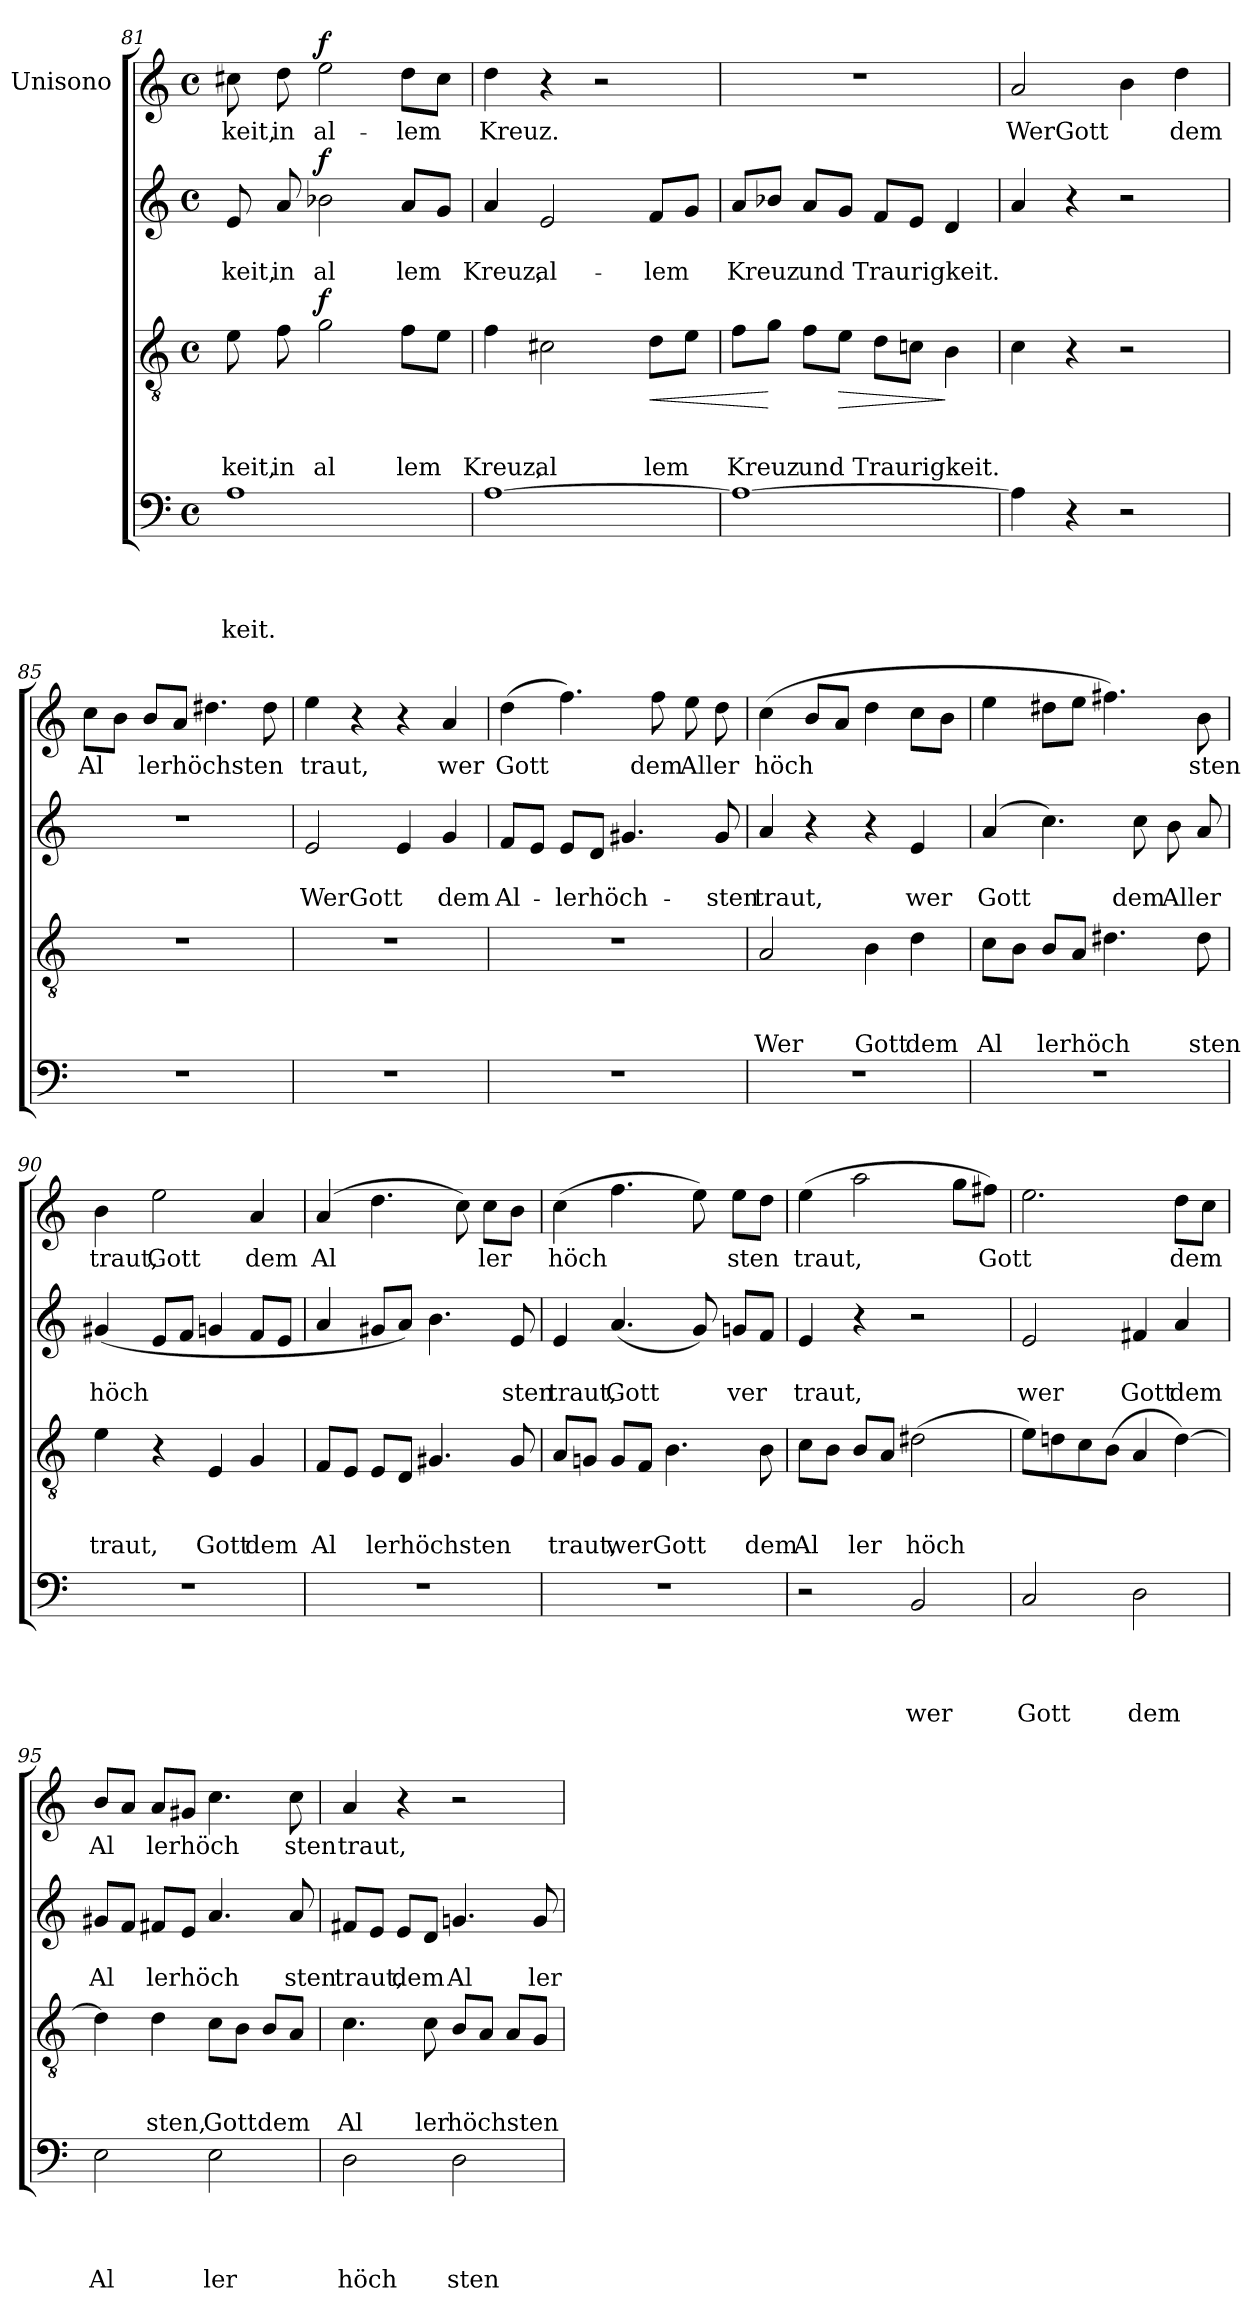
**kern	**text	**text	**text	**text	**kern	**text	**text	**text	**dynam	**kern	**text	**text	**dynam	**kern	**text	**dynam
*part4	*part4	*part4	*part4	*part4	*part3	*part3	*part3	*part3	*part3	*part2	*part2	*part2	*part2	*part1	*part1	*part1
*staff4	*staff4	*staff4	*staff4	*staff4	*staff3	*staff3	*staff3	*staff3	*staff3	*staff2	*staff2	*staff2	*staff2	*staff1	*staff1	*staff1
*	*	*	*	*	*	*	*	*	*	*	*	*	*	*I"Unisono	*	*
*clefF4	*	*	*	*	*clefGv2	*	*	*	*	*clefG2	*	*	*	*clefG2	*	*
*k[]	*	*	*	*	*k[]	*	*	*	*	*k[]	*	*	*	*k[]	*	*
*C:	*	*	*	*	*C:	*	*	*	*	*C:	*	*	*	*C:	*	*
*M4/4	*	*	*	*	*M4/4	*	*	*	*	*M4/4	*	*	*	*M4/4	*	*
*met(c)	*	*	*	*	*met(c)	*	*	*	*	*met(c)	*	*	*	*met(c)	*	*
=81	=81	=81	=81	=81	=81	=81	=81	=81	=81	=81	=81	=81	=81	=81	=81	=81
!	!	!	!	!LO:LY:b	!	!	!	!LO:LY:b	!	!	!	!LO:LY:b	!	!	!LO:LY:b	!
1A	.	.	.	keit.	8e\	.	.	keit,	.	8e/	.	keit,	.	8cc#X\	-keit,	.
!	!	!	!	!	!	!	!	!LO:LY:b	!	!	!	!LO:LY:b	!	!	!LO:LY:b	!
.	.	.	.	.	8f\	.	.	in	.	8a/	.	in	.	8dd\	in	.
!	!	!	!	!	!	!	!	!LO:LY:b	!LO:DY:a	!	!	!LO:LY:b	!LO:DY:a	!	!LO:LY:b	!LO:DY:a
.	.	.	.	.	2g\	.	.	al	f	2b-X\	.	al	f	2ee\	al-	f
!	!	!	!	!	!	!	!	!LO:LY:b	!	!	!	!LO:LY:b	!	!	!LO:LY:b	!
.	.	.	.	.	8f\L	.	.	lem	.	8a/L	.	lem	.	8dd\L	-lem	.
.	.	.	.	.	8e\J	.	.	.	.	8g/J	.	.	.	8cc#\J	.	.
!!LO:PB:g=z
=82	=82	=82	=82	=82	=82	=82	=82	=82	=82	=82	=82	=82	=82	=82	=82	=82
!	!	!	!	!	!	!	!	!LO:LY:b	!	!	!	!LO:LY:b	!	!	!LO:LY:b	!
[>1A	.	.	.	.	4f\	.	.	Kreuz,	.	4a/	.	Kreuz,	.	4dd\	Kreuz.	.
!	!	!	!	!	!	!	!	!LO:LY:b	!	!	!	!LO:LY:b	!	!	!	!
.	.	.	.	.	2c#X\	.	.	al	.	2e/	.	al-	.	4r	.	.
.	.	.	.	.	.	.	.	.	.	.	.	.	.	2r	.	.
!	!	!	!	!	!	!	!	!LO:LY:b	!LO:HP:b	!	!	!LO:LY:b	!	!	!	!
.	.	.	.	.	8d\L	.	.	lem	<	8f/L	.	-lem	.	.	.	.
.	.	.	.	.	8e\J	.	.	.	.	8g/J	.	.	.	.	.	.
=83	=83	=83	=83	=83	=83	=83	=83	=83	=83	=83	=83	=83	=83	=83	=83	=83
!	!	!	!	!	!	!	!	!LO:LY:b	!	!	!	!LO:LY:b	!	!	!	!
1A_	.	.	.	.	8f\L	.	.	Kreuz	.	8a/L	.	Kreuz	.	1r	.	.
.	.	.	.	.	8g\J	.	.	.	[	8b-X/J	.	.	.	.	.	.
!	!	!	!	!	!	!	!	!LO:LY:b	!	!	!	!LO:LY:b	!	!	!	!
.	.	.	.	.	8f\L	.	.	und	.	8a/L	.	und	.	.	.	.
!	!	!	!	!	!	!	!	!	!LO:HP:b	!	!	!	!	!	!	!
.	.	.	.	.	8e\J	.	.	.	>	8g/J	.	.	.	.	.	.
!	!	!	!	!	!	!	!	!LO:LY:b	!	!	!	!LO:LY:b	!	!	!	!
.	.	.	.	.	8d\L	.	.	Traurigkeit.	.	8f/L	.	Traurigkeit.	.	.	.	.
.	.	.	.	.	8cn\J	.	.	.	.	8e/J	.	.	.	.	.	.
.	.	.	.	.	4B\	.	.	.	]	4d/	.	.	.	.	.	.
=84	=84	=84	=84	=84	=84	=84	=84	=84	=84	=84	=84	=84	=84	=84	=84	=84
!	!	!	!	!	!	!	!	!	!	!	!	!	!	!	!LO:LY:b	!
4A\]	.	.	.	.	4c\	.	.	.	.	4a/	.	.	.	2a/	WerGott	.
4r	.	.	.	.	4r	.	.	.	.	4r	.	.	.	.	.	.
2r	.	.	.	.	2r	.	.	.	.	2r	.	.	.	4b\	.	.
!	!	!	!	!	!	!	!	!	!	!	!	!	!	!	!LO:LY:b	!
.	.	.	.	.	.	.	.	.	.	.	.	.	.	4dd\	dem	.
=85	=85	=85	=85	=85	=85	=85	=85	=85	=85	=85	=85	=85	=85	=85	=85	=85
!	!	!	!	!	!	!	!	!	!	!	!	!	!	!	!LO:LY:b	!
1r	.	.	.	.	1r	.	.	.	.	1r	.	.	.	8cc\L	Al	.
.	.	.	.	.	.	.	.	.	.	.	.	.	.	8b\J	.	.
!	!	!	!	!	!	!	!	!	!	!	!	!	!	!	!LO:LY:b	!
.	.	.	.	.	.	.	.	.	.	.	.	.	.	8b/L	lerhöchsten	.
.	.	.	.	.	.	.	.	.	.	.	.	.	.	8a/J	.	.
.	.	.	.	.	.	.	.	.	.	.	.	.	.	4.dd#X\	.	.
.	.	.	.	.	.	.	.	.	.	.	.	.	.	8dd#\	.	.
=86	=86	=86	=86	=86	=86	=86	=86	=86	=86	=86	=86	=86	=86	=86	=86	=86
!	!	!	!	!	!	!	!	!	!	!	!	!LO:LY:b	!	!	!LO:LY:b	!
1r	.	.	.	.	1r	.	.	.	.	2e/	.	WerGott	.	4ee\	traut,	.
.	.	.	.	.	.	.	.	.	.	.	.	.	.	4r	.	.
.	.	.	.	.	.	.	.	.	.	4e/	.	.	.	4r	.	.
!	!	!	!	!	!	!	!	!	!	!	!	!LO:LY:b	!	!	!LO:LY:b	!
.	.	.	.	.	.	.	.	.	.	4g/	.	dem	.	4a/	wer	.
=87	=87	=87	=87	=87	=87	=87	=87	=87	=87	=87	=87	=87	=87	=87	=87	=87
!	!	!	!	!	!	!	!	!	!	!	!	!LO:LY:b	!	!	!LO:LY:b	!
1r	.	.	.	.	1r	.	.	.	.	8f/L	.	Al-	.	(>4dd\	Gott	.
.	.	.	.	.	.	.	.	.	.	8e/J	.	.	.	.	.	.
!	!	!	!	!	!	!	!	!	!	!	!	!LO:LY:b	!	!	!	!
.	.	.	.	.	.	.	.	.	.	8e/L	.	-lerhöch-	.	4.ff\)	.	.
.	.	.	.	.	.	.	.	.	.	8d/J	.	.	.	.	.	.
.	.	.	.	.	.	.	.	.	.	4.g#X/	.	.	.	.	.	.
!	!	!	!	!	!	!	!	!	!	!	!	!	!	!	!LO:LY:b	!
.	.	.	.	.	.	.	.	.	.	.	.	.	.	8ff\	dem	.
!	!	!	!	!	!	!	!	!	!	!	!	!	!	!	!LO:LY:b	!
.	.	.	.	.	.	.	.	.	.	.	.	.	.	8ee\	Aller	.
!	!	!	!	!	!	!	!	!	!	!	!	!LO:LY:b	!	!	!	!
.	.	.	.	.	.	.	.	.	.	8g#/	.	-sten	.	8dd\	.	.
!!LO:LB:g=z
=88	=88	=88	=88	=88	=88	=88	=88	=88	=88	=88	=88	=88	=88	=88	=88	=88
!	!	!	!	!	!	!	!	!LO:LY:b	!	!	!	!LO:LY:b	!	!	!LO:LY:b	!
1r	.	.	.	.	2A/	.	.	Wer	.	4a/	.	traut,	.	(>4cc\	höch	.
.	.	.	.	.	.	.	.	.	.	4r	.	.	.	8b/L	.	.
.	.	.	.	.	.	.	.	.	.	.	.	.	.	8a/J	.	.
!	!	!	!	!	!	!	!	!LO:LY:b	!	!	!	!	!	!	!	!
.	.	.	.	.	4B\	.	.	Gott	.	4r	.	.	.	4dd\	.	.
!	!	!	!	!	!	!	!	!LO:LY:b	!	!	!	!LO:LY:b	!	!	!	!
.	.	.	.	.	4d\	.	.	dem	.	4e/	.	wer	.	8cc\L	.	.
.	.	.	.	.	.	.	.	.	.	.	.	.	.	8b\J	.	.
=89	=89	=89	=89	=89	=89	=89	=89	=89	=89	=89	=89	=89	=89	=89	=89	=89
!	!	!	!	!	!	!	!	!LO:LY:b	!	!	!	!LO:LY:b	!	!	!	!
1r	.	.	.	.	8c\L	.	.	Al	.	(4a/	.	Gott	.	4ee\	.	.
.	.	.	.	.	8B\J	.	.	.	.	.	.	.	.	.	.	.
!	!	!	!	!	!	!	!	!LO:LY:b	!	!	!	!	!	!	!	!
.	.	.	.	.	8B/L	.	.	lerhöch	.	4.cc\)	.	.	.	8dd#X\L	.	.
.	.	.	.	.	8A/J	.	.	.	.	.	.	.	.	8ee\J	.	.
.	.	.	.	.	4.d#X\	.	.	.	.	.	.	.	.	4.ff#X\)	.	.
!	!	!	!	!	!	!	!	!	!	!	!	!LO:LY:b	!	!	!	!
.	.	.	.	.	.	.	.	.	.	8cc\	.	dem	.	.	.	.
!	!	!	!	!	!	!	!	!	!	!	!	!LO:LY:b	!	!	!	!
.	.	.	.	.	.	.	.	.	.	8b\	.	Aller	.	.	.	.
!	!	!	!	!	!	!	!	!LO:LY:b	!	!	!	!	!	!	!LO:LY:b	!
.	.	.	.	.	8d#\	.	.	sten	.	8a/	.	.	.	8b\	sten	.
=90	=90	=90	=90	=90	=90	=90	=90	=90	=90	=90	=90	=90	=90	=90	=90	=90
!	!	!	!	!	!	!	!	!LO:LY:b	!	!	!	!LO:LY:b	!	!	!LO:LY:b	!
1r	.	.	.	.	4e\	.	.	traut,	.	(4g#X/	.	höch	.	4b\	traut,	.
!	!	!	!	!	!	!	!	!	!	!	!	!	!	!	!LO:LY:b	!
.	.	.	.	.	4r	.	.	.	.	8e/L	.	.	.	2ee\	Gott	.
.	.	.	.	.	.	.	.	.	.	8f/J	.	.	.	.	.	.
!	!	!	!	!	!	!	!	!LO:LY:b	!	!	!	!	!	!	!	!
.	.	.	.	.	4E/	.	.	Gott	.	4gn/	.	.	.	.	.	.
!	!	!	!	!	!	!	!	!LO:LY:b	!	!	!	!	!	!	!LO:LY:b	!
.	.	.	.	.	4G/	.	.	dem	.	8f/L	.	.	.	4a/	dem	.
.	.	.	.	.	.	.	.	.	.	8e/J	.	.	.	.	.	.
=91	=91	=91	=91	=91	=91	=91	=91	=91	=91	=91	=91	=91	=91	=91	=91	=91
!	!	!	!	!	!	!	!	!LO:LY:b	!	!	!	!	!	!	!LO:LY:b	!
1r	.	.	.	.	8F/L	.	.	Al	.	4a/	.	.	.	(4a/	Al	.
.	.	.	.	.	8E/J	.	.	.	.	.	.	.	.	.	.	.
!	!	!	!	!	!	!	!	!LO:LY:b	!	!	!	!	!	!	!	!
.	.	.	.	.	8E/L	.	.	lerhöchsten	.	8g#X/L	.	.	.	4.dd\	.	.
.	.	.	.	.	8D/J	.	.	.	.	8a/J)	.	.	.	.	.	.
.	.	.	.	.	4.G#X/	.	.	.	.	4.b\	.	.	.	.	.	.
.	.	.	.	.	.	.	.	.	.	.	.	.	.	8cc\)	.	.
!	!	!	!	!	!	!	!	!	!	!	!	!	!	!	!LO:LY:b	!
.	.	.	.	.	.	.	.	.	.	.	.	.	.	8cc\L	ler	.
!	!	!	!	!	!	!	!	!	!	!	!	!LO:LY:b	!	!	!	!
.	.	.	.	.	8G#/	.	.	.	.	8e/	.	sten	.	8b\J	.	.
=92	=92	=92	=92	=92	=92	=92	=92	=92	=92	=92	=92	=92	=92	=92	=92	=92
!	!	!	!	!	!	!	!	!LO:LY:b	!	!	!	!LO:LY:b	!	!	!LO:LY:b	!
1r	.	.	.	.	8A/L	.	.	traut,	.	4e/	.	traut,	.	(>4cc\	höch	.
.	.	.	.	.	8Gn/J	.	.	.	.	.	.	.	.	.	.	.
!	!	!	!	!	!	!	!	!LO:LY:b	!	!	!	!LO:LY:b	!	!	!	!
.	.	.	.	.	8G/L	.	.	werGott	.	(<4.a/	.	Gott	.	4.ff\	.	.
.	.	.	.	.	8F/J	.	.	.	.	.	.	.	.	.	.	.
.	.	.	.	.	4.B\	.	.	.	.	.	.	.	.	.	.	.
.	.	.	.	.	.	.	.	.	.	8g/)	.	.	.	8ee\)	.	.
!	!	!	!	!	!	!	!	!	!	!	!	!LO:LY:b	!	!	!LO:LY:b	!
.	.	.	.	.	.	.	.	.	.	8gn/L	.	ver	.	8ee\L	sten	.
!	!	!	!	!	!	!	!	!LO:LY:b	!	!	!	!	!	!	!	!
.	.	.	.	.	8B\	.	.	dem	.	8f/J	.	.	.	8dd\J	.	.
!!LO:LB:g=z
=93	=93	=93	=93	=93	=93	=93	=93	=93	=93	=93	=93	=93	=93	=93	=93	=93
!	!	!	!	!	!	!	!	!LO:LY:b	!	!	!	!LO:LY:b	!	!	!LO:LY:b	!
2r	.	.	.	.	8c\L	.	.	Al	.	4e/	.	traut,	.	(>4ee\	traut,	.
.	.	.	.	.	8B\J	.	.	.	.	.	.	.	.	.	.	.
!	!	!	!	!	!	!	!	!LO:LY:b	!	!	!	!	!	!	!	!
.	.	.	.	.	8B/L	.	.	ler	.	4r	.	.	.	2aa\	.	.
.	.	.	.	.	8A/J	.	.	.	.	.	.	.	.	.	.	.
!	!	!	!	!LO:LY:b	!	!	!	!LO:LY:b	!	!	!	!	!	!	!	!
2BB/	.	.	.	wer	(>2d#X\	.	.	höch	.	2r	.	.	.	.	.	.
.	.	.	.	.	.	.	.	.	.	.	.	.	.	8gg\L	.	.
!	!	!	!	!	!	!	!	!	!	!	!	!	!	!	!LO:LY:b	!
.	.	.	.	.	.	.	.	.	.	.	.	.	.	8ff#X\J)	Gott	.
=94	=94	=94	=94	=94	=94	=94	=94	=94	=94	=94	=94	=94	=94	=94	=94	=94
!	!	!	!	!LO:LY:b	!	!	!	!	!	!	!	!LO:LY:b	!	!	!	!
2C/	.	.	.	Gott	8e\L)	.	.	.	.	2e/	.	wer	.	2.ee\	.	.
.	.	.	.	.	8dn\	.	.	.	.	.	.	.	.	.	.	.
.	.	.	.	.	8c\	.	.	.	.	.	.	.	.	.	.	.
.	.	.	.	.	(>8B\J	.	.	.	.	.	.	.	.	.	.	.
!	!	!	!	!LO:LY:b	!	!	!	!	!	!	!	!LO:LY:b	!	!	!	!
2D\	.	.	.	dem	4A/	.	.	.	.	4f#X/	.	Gott	.	.	.	.
!	!	!	!	!	!	!	!	!	!	!	!	!LO:LY:b	!	!	!LO:LY:b	!
.	.	.	.	.	[>4d\)	.	.	.	.	4a/	.	dem	.	8dd\L	dem	.
.	.	.	.	.	.	.	.	.	.	.	.	.	.	8cc\J	.	.
=95	=95	=95	=95	=95	=95	=95	=95	=95	=95	=95	=95	=95	=95	=95	=95	=95
!	!	!	!	!LO:LY:b	!	!	!	!	!	!	!	!LO:LY:b	!	!	!LO:LY:b	!
2E\	.	.	.	Al	4d\]	.	.	.	.	8g#X/L	.	Al	.	8b/L	Al	.
.	.	.	.	.	.	.	.	.	.	8f/J	.	.	.	8a/J	.	.
!	!	!	!	!	!	!	!	!LO:LY:b	!	!	!	!LO:LY:b	!	!	!LO:LY:b	!
.	.	.	.	.	4d\	.	.	sten,	.	8f#X/L	.	lerhöch	.	8a/L	lerhöch	.
.	.	.	.	.	.	.	.	.	.	8e/J	.	.	.	8g#X/J	.	.
!	!	!	!	!LO:LY:b	!	!	!	!LO:LY:b	!	!	!	!	!	!	!	!
2E\	.	.	.	ler	8c\L	.	.	Gott	.	4.a/	.	.	.	4.cc\	.	.
.	.	.	.	.	8B\J	.	.	.	.	.	.	.	.	.	.	.
!	!	!	!	!	!	!	!	!LO:LY:b	!	!	!	!	!	!	!	!
.	.	.	.	.	8B/L	.	.	dem	.	.	.	.	.	.	.	.
!	!	!	!	!	!	!	!	!	!	!	!	!LO:LY:b	!	!	!LO:LY:b	!
.	.	.	.	.	8A/J	.	.	.	.	8a/	.	sten	.	8cc\	sten	.
=96	=96	=96	=96	=96	=96	=96	=96	=96	=96	=96	=96	=96	=96	=96	=96	=96
!	!	!	!	!LO:LY:b	!	!	!	!LO:LY:b	!	!	!	!LO:LY:b	!	!	!LO:LY:b	!
2D\	.	.	.	höch	4.c\	.	.	Al	.	8f#X/L	.	traut,	.	4a/	traut,	.
.	.	.	.	.	.	.	.	.	.	8e/J	.	.	.	.	.	.
!	!	!	!	!	!	!	!	!	!	!	!	!LO:LY:b	!	!	!	!
.	.	.	.	.	.	.	.	.	.	8e/L	.	dem	.	4r	.	.
!	!	!	!	!	!	!	!	!LO:LY:b	!	!	!	!	!	!	!	!
.	.	.	.	.	8c\	.	.	ler	.	8d/J	.	.	.	.	.	.
!	!	!	!	!LO:LY:b	!	!	!	!LO:LY:b	!	!	!	!LO:LY:b	!	!	!	!
2D\	.	.	.	sten	8B/L	.	.	höchsten	.	4.gn/	.	Al	.	2r	.	.
.	.	.	.	.	8A/J	.	.	.	.	.	.	.	.	.	.	.
.	.	.	.	.	8A/L	.	.	.	.	.	.	.	.	.	.	.
!	!	!	!	!	!	!	!	!	!	!	!	!LO:LY:b	!	!	!	!
.	.	.	.	.	8G/J	.	.	.	.	8g/	.	ler	.	.	.	.
=	=	=	=	=	=	=	=	=	=	=	=	=	=	=	=	=
*-	*-	*-	*-	*-	*-	*-	*-	*-	*-	*-	*-	*-	*-	*-	*-	*-
